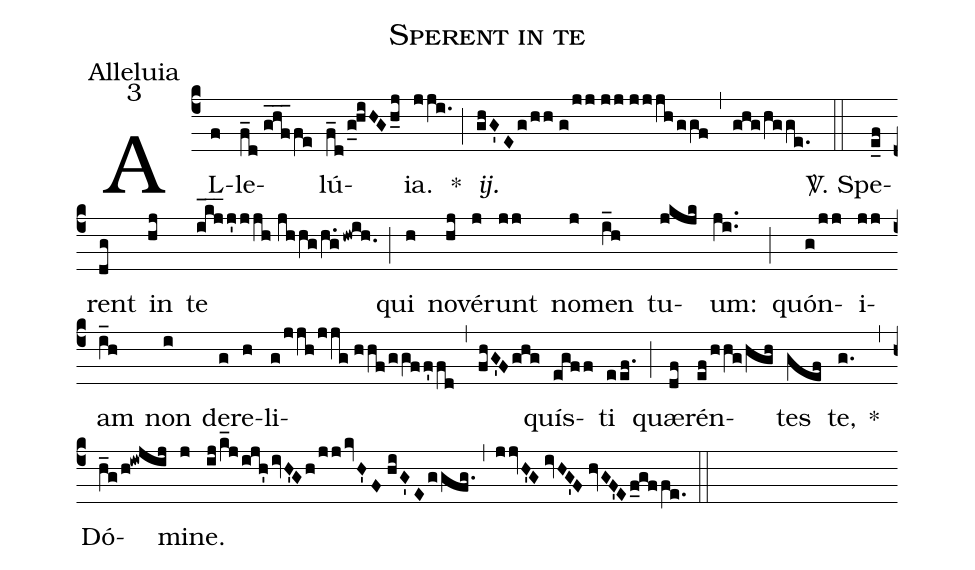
name: Sperent in te;
office-part: Alleluia;
mode: 3;
%%
(c4) AL(f)le(f_d//ghf___fe)lú(f_d/g_0!hiHGh_j)ia.(jji.) *(;) <i>ij.</i>(ghG'Eg/hh//g/jj//jj//jjjh/ggf) (,) (ghg/hgge.) (::)
<sp>V/</sp>. Spe(e_f)rent(dg) in(hj) te(ikj___j'jjh//jhhg/h.g/hwih.) (;) qui(h) no(hj)vé(j)runt(jj) no(j)men(i_h) tu(jkjk)um:(ji..) (;) quón(g/jj)i(jj)am(i_h) non(i) de(g)re(h)li(g/jjh/jjg//hhf/ggff'fd,fhG'Fghg)quís(egff)ti(eef.) (;) quæ(df)rén(ef/hhg/hgh)tes(gef) te,(g.) *(,) Dó(h_g/h!iwjij)mi(j)ne.(ij/k_j/ijh'ivH'Gh/jjkvH'F//hiG'Eggfg.) (,) (jjvH'G//ivHG'F//hvGF'Ef_gffe.) (::)
